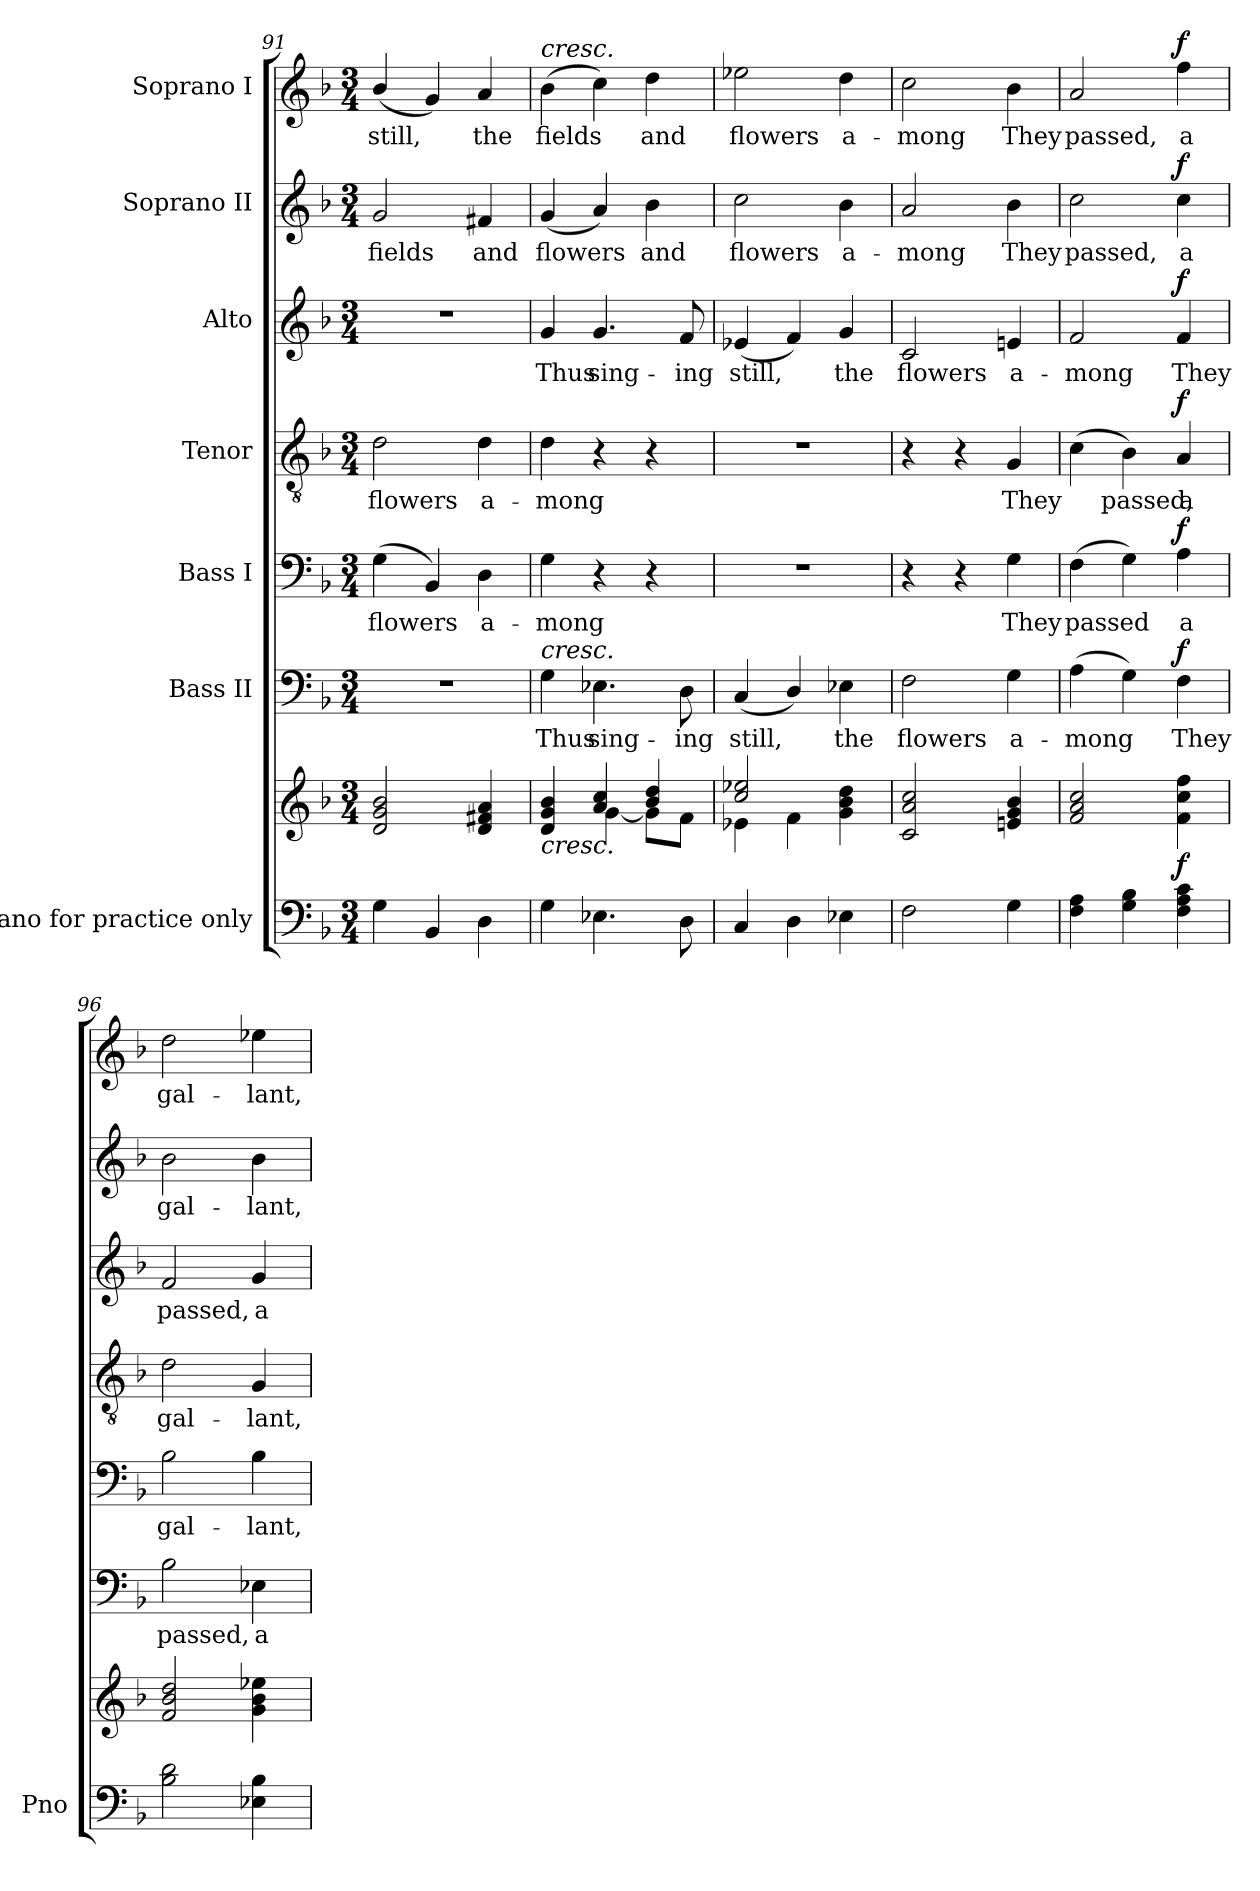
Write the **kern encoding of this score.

**kern	**kern	**dynam	**kern	**text	**dynam	**kern	**text	**dynam	**kern	**text	**dynam	**kern	**text	**dynam	**kern	**text	**dynam	**kern	**text	**dynam
*part7	*part7	*part7	*part6	*part6	*part6	*part5	*part5	*part5	*part4	*part4	*part4	*part3	*part3	*part3	*part2	*part2	*part2	*part1	*part1	*part1
*staff8	*staff7	*staff7/8	*staff6	*staff6	*staff6	*staff5	*staff5	*staff5	*staff4	*staff4	*staff4	*staff3	*staff3	*staff3	*staff2	*staff2	*staff2	*staff1	*staff1	*staff1
*I"Piano for practice only	*	*	*I"Bass II	*	*	*I"Bass I	*	*	*I"Tenor	*	*	*I"Alto	*	*	*I"Soprano II	*	*	*I"Soprano I	*	*
*I'Pno	*	*	*	*	*	*	*	*	*	*	*	*	*	*	*	*	*	*	*	*
*clefF4	*clefG2	*	*clefF4	*	*	*clefF4	*	*	*clefGv2	*	*	*clefG2	*	*	*clefG2	*	*	*clefG2	*	*
*k[b-]	*k[b-]	*	*k[b-]	*	*	*k[b-]	*	*	*k[b-]	*	*	*k[b-]	*	*	*k[b-]	*	*	*k[b-]	*	*
*M3/4	*M3/4	*	*M3/4	*	*	*M3/4	*	*	*M3/4	*	*	*M3/4	*	*	*M3/4	*	*	*M3/4	*	*
=91	=91	=91	=91	=91	=91	=91	=91	=91	=91	=91	=91	=91	=91	=91	=91	=91	=91	=91	=91	=91
4G\	2d/ 2g/ 2b-/	.	2.r	.	.	(4G\	flowers	.	2d\	flowers	.	2.r	.	.	2g/	fields	.	(4b-/	still,	.
4BB-/	.	.	.	.	.	4BB-/)	.	.	.	.	.	.	.	.	.	.	.	4g/)	.	.
4D\	4d/ 4f#X/ 4a/	.	.	.	.	4D\	a-	.	4d\	a-	.	.	.	.	4f#X/	and	.	4a/	the	.
=92	=92	=92	=92	=92	=92	=92	=92	=92	=92	=92	=92	=92	=92	=92	=92	=92	=92	=92	=92	=92
*	*^	*	*	*	*	*	*	*	*	*	*	*	*	*	*	*	*	*	*	*
!	!	!	!	!	!	!	!	!	!	!	!	!	!	!	!	!	!	!	!LO:TX:a:i:t=cresc.	!	!
!	!	!	!	!LO:TX:a:i:t=cresc.	!	!	!	!	!	!	!	!	!	!	!	!	!	!	!	!	!
!	!LO:TX:b:i:t=cresc.	!	!	!	!	!	!	!	!	!	!	!	!	!	!	!	!	!	!	!	!
4G\	4d/ 4g/ 4b-/	4ryy	.	4G\	Thus	.	4G\	-mong	.	4d\	-mong	.	4g/	Thus	.	(4g/	flowers	.	(4b-\	fields	.
4.E-X\	4a/ 4cc/	[4g\	.	4.E-X\	sing-	.	4r	.	.	4r	.	.	4.g/	sing-	.	4a/)	.	.	4cc\)	.	.
.	4b-/ 4dd/	8g\L]	.	.	.	.	4r	.	.	4r	.	.	.	.	.	4b-\	and	.	4dd\	and	.
8D\	.	8f\J	.	8D\	-ing	.	.	.	.	.	.	.	8f/	-ing	.	.	.	.	.	.	.
=93	=93	=93	=93	=93	=93	=93	=93	=93	=93	=93	=93	=93	=93	=93	=93	=93	=93	=93	=93	=93	=93
4C/	2cc/ 2ee-X/	4e-X\	.	(4C/	still,	.	2.r	.	.	2.r	.	.	(4e-X/	still,	.	2cc\	flowers	.	2ee-X\	flowers	.
4D\	.	4f\	.	4D/)	.	.	.	.	.	.	.	.	4f/)	.	.	.	.	.	.	.	.
4E-X\	4g\ 4b-\ 4dd\	4ryy	.	4E-X\	the	.	.	.	.	.	.	.	4g/	the	.	4b-\	a-	.	4dd\	a-	.
*	*v	*v	*	*	*	*	*	*	*	*	*	*	*	*	*	*	*	*	*	*	*
=94	=94	=94	=94	=94	=94	=94	=94	=94	=94	=94	=94	=94	=94	=94	=94	=94	=94	=94	=94	=94
2F\	2c/ 2a/ 2cc/	.	2F\	flowers	.	4r	.	.	4r	.	.	2c/	flowers	.	2a/	-mong	.	2cc\	-mong	.
.	.	.	.	.	.	4r	.	.	4r	.	.	.	.	.	.	.	.	.	.	.
4G\	4en/ 4g/ 4b-/	.	4G\	a-	.	4G\	They	.	4G/	They	.	4en/	a-	.	4b-\	They	.	4b-\	They	.
=95	=95	=95	=95	=95	=95	=95	=95	=95	=95	=95	=95	=95	=95	=95	=95	=95	=95	=95	=95	=95
4F\ 4A\	2f/ 2a/ 2cc/	.	(4A\	-mong	.	(4F\	passed	.	(4c\	.	.	2f/	-mong	.	2cc\	passed,	.	2a/	passed,	.
4G\ 4B-\	.	.	4G\)	.	.	4G\)	.	.	4B-\)	passed,	.	.	.	.	.	.	.	.	.	.
!	!	!LO:DY:b	!	!	!LO:DY:a	!	!	!LO:DY:a	!	!	!LO:DY:a	!	!	!LO:DY:a	!	!	!LO:DY:a	!	!	!LO:DY:a
4F\ 4A\ 4c\	4f\ 4cc\ 4ff\	f	4F\	They	f	4A\	a	f	4A/	a	f	4f/	They	f	4cc\	a	f	4ff\	a	f
=96	=96	=96	=96	=96	=96	=96	=96	=96	=96	=96	=96	=96	=96	=96	=96	=96	=96	=96	=96	=96
2B-\ 2d\	2f/ 2b-/ 2dd/	.	2B-\	passed,	.	2B-\	gal-	.	2d\	gal-	.	2f/	passed,	.	2b-\	gal-	.	2dd\	gal-	.
4E-X\ 4B-\	4g\ 4b-\ 4ee-X\	.	4E-X\	-a	.	4B-\	-lant,	.	4G/	-lant,	.	4g/	a	.	4b-\	-lant,	.	4ee-X\	-lant,	.
=	=	=	=	=	=	=	=	=	=	=	=	=	=	=	=	=	=	=	=	=
*-	*-	*-	*-	*-	*-	*-	*-	*-	*-	*-	*-	*-	*-	*-	*-	*-	*-	*-	*-	*-
